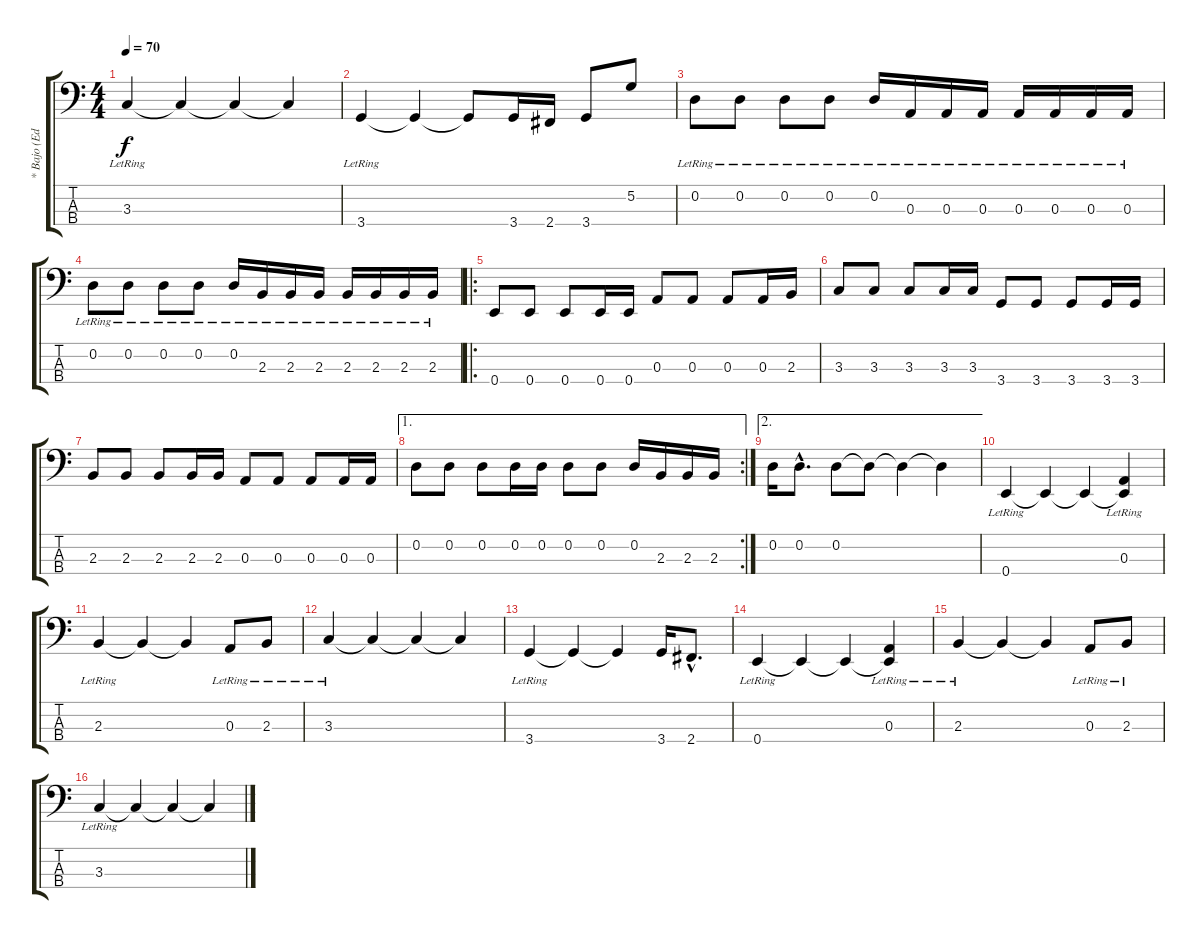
\track ("* Bajo (Eduardo Caces)" "* Bajo (Ed") {instrument electricbassfinger}
\staff {score tabs}
\tuning (G2 D2 A1 E1) {hide}
\ts (4 4)
\tempo 70
\clef f4
\ks c
3.3{lr}.4{dy f} 3.3{t}.4 3.3{t}.4 3.3{t}.4 |
3.4{lr}.4 3.4{t}.4 3.4{t}.8 3.4.16 2.4.16 3.4.8 5.2.8 |
0.2{lr}.8 0.2{lr}.8 0.2{lr}.8 0.2{lr}.8 0.2{lr}.16 0.3{lr}.16 0.3{lr}.16 0.3{lr}.16 0.3{lr}.16 0.3{lr}.16 0.3{lr}.16 0.3{lr}.16 |
0.2{lr}.8 0.2{lr}.8 0.2{lr}.8 0.2{lr}.8 0.2{lr}.16 2.3{lr}.16 2.3{lr}.16 2.3{lr}.16 2.3{lr}.16 2.3{lr}.16 2.3{lr}.16 2.3{lr}.16 |
\ro
0.4.8 0.4.8 0.4.8 0.4.16 0.4.16 0.3.8 0.3.8 0.3.8 0.3.16 2.3.16 |
3.3.8 3.3.8 3.3.8 3.3.16 3.3.16 3.4.8 3.4.8 3.4.8 3.4.16 3.4.16 |
2.3.8 2.3.8 2.3.8 2.3.16 2.3.16 0.3.8 0.3.8 0.3.8 0.3.16 0.3.16 |
\ae 1
\rc 2
0.2.8 0.2.8 0.2.8 0.2.16 0.2.16 0.2.8 0.2.8 0.2.16 2.3.16 2.3.16 2.3.16 |
\ae 2
0.2.16 0.2{hac}.8{d} 0.2.8 0.2{t}.8 0.2{t}.4 0.2{t}.4 |
0.4{lr}.4 0.4{t}.4 0.4{t}.4 (0.3{lr} 0.4{t}).4 |
2.3{lr}.4 2.3{t}.4 2.3{t}.4 0.3{lr}.8 2.3{lr}.8 |
3.3{lr}.4 3.3{t}.4 3.3{t}.4 3.3{t}.4 |
3.4{lr}.4 3.4{t}.4 3.4{t}.4 3.4.16 2.4{hac}.8{d} |
0.4{lr}.4 0.4{t}.4 0.4{t}.4 (0.3{lr} 0.4{t}).4 |
2.3{lr}.4 2.3{t}.4 2.3{t}.4 0.3{lr}.8 2.3{lr}.8 |
3.3{lr}.4 3.3{t}.4 3.3{t}.4 3.3{t}.4
